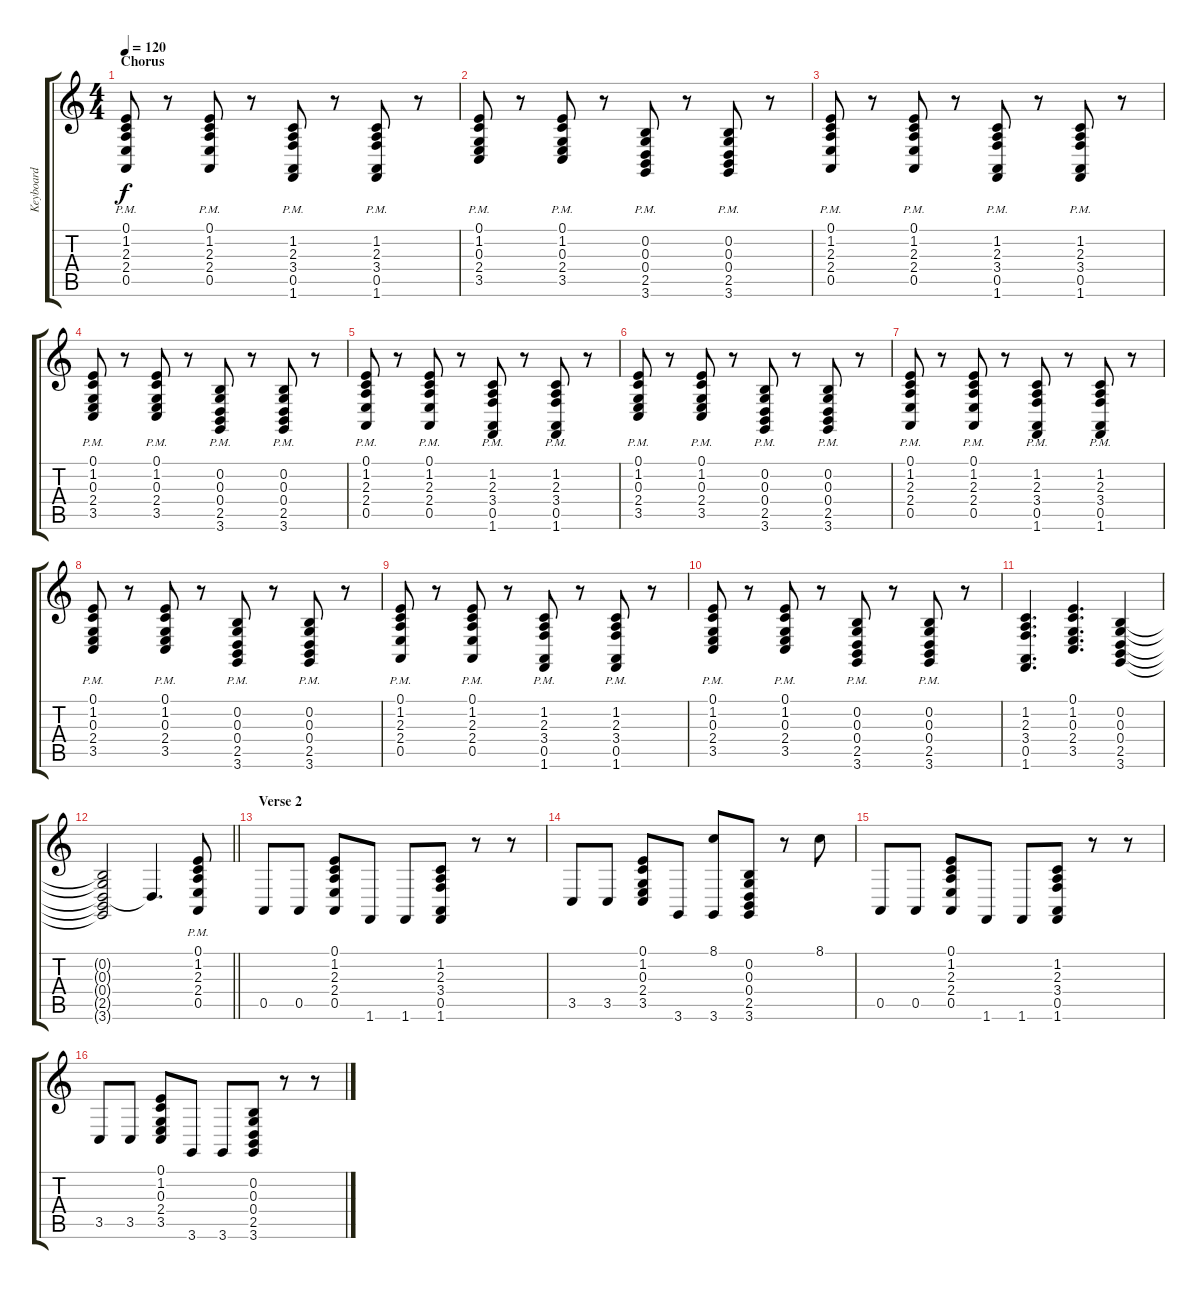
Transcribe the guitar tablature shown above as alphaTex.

\track ("Keyboard" "Keyboard") {instrument stringensemble1}
\staff {score tabs}
\tuning (E4 B3 G3 D3 A2 E2) {hide}
\ts (4 4)
\section ("" "Chorus")
\tempo 120
\clef g2
\ks c
(0.1{pm} 1.2{pm} 2.3{pm} 2.4{pm} 0.5{pm}).8{dy f} r.8 (0.1{pm} 1.2{pm} 2.3{pm} 2.4{pm} 0.5{pm}).8 r.8 (1.2{pm} 2.3{pm} 3.4{pm} 0.5{pm} 1.6{pm}).8 r.8 (1.2{pm} 2.3{pm} 3.4{pm} 0.5{pm} 1.6{pm}).8 r.8 |
(0.1{pm} 1.2{pm} 0.3{pm} 2.4{pm} 3.5{pm}).8 r.8 (0.1{pm} 1.2{pm} 0.3{pm} 2.4{pm} 3.5{pm}).8 r.8 (0.2{pm} 0.3{pm} 0.4{pm} 2.5{pm} 3.6{pm}).8 r.8 (0.2{pm} 0.3{pm} 0.4{pm} 2.5{pm} 3.6{pm}).8 r.8 |
(0.1{pm} 1.2{pm} 2.3{pm} 2.4{pm} 0.5{pm}).8 r.8 (0.1{pm} 1.2{pm} 2.3{pm} 2.4{pm} 0.5{pm}).8 r.8 (1.2{pm} 2.3{pm} 3.4{pm} 0.5{pm} 1.6{pm}).8 r.8 (1.2{pm} 2.3{pm} 3.4{pm} 0.5{pm} 1.6{pm}).8 r.8 |
(0.1{pm} 1.2{pm} 0.3{pm} 2.4{pm} 3.5{pm}).8 r.8 (0.1{pm} 1.2{pm} 0.3{pm} 2.4{pm} 3.5{pm}).8 r.8 (0.2{pm} 0.3{pm} 0.4{pm} 2.5{pm} 3.6{pm}).8 r.8 (0.2{pm} 0.3{pm} 0.4{pm} 2.5{pm} 3.6{pm}).8 r.8 |
(0.1{pm} 1.2{pm} 2.3{pm} 2.4{pm} 0.5{pm}).8 r.8 (0.1{pm} 1.2{pm} 2.3{pm} 2.4{pm} 0.5{pm}).8 r.8 (1.2{pm} 2.3{pm} 3.4{pm} 0.5{pm} 1.6{pm}).8 r.8 (1.2{pm} 2.3{pm} 3.4{pm} 0.5{pm} 1.6{pm}).8 r.8 |
(0.1{pm} 1.2{pm} 0.3{pm} 2.4{pm} 3.5{pm}).8 r.8 (0.1{pm} 1.2{pm} 0.3{pm} 2.4{pm} 3.5{pm}).8 r.8 (0.2{pm} 0.3{pm} 0.4{pm} 2.5{pm} 3.6{pm}).8 r.8 (0.2{pm} 0.3{pm} 0.4{pm} 2.5{pm} 3.6{pm}).8 r.8 |
(0.1{pm} 1.2{pm} 2.3{pm} 2.4{pm} 0.5{pm}).8 r.8 (0.1{pm} 1.2{pm} 2.3{pm} 2.4{pm} 0.5{pm}).8 r.8 (1.2{pm} 2.3{pm} 3.4{pm} 0.5{pm} 1.6{pm}).8 r.8 (1.2{pm} 2.3{pm} 3.4{pm} 0.5{pm} 1.6{pm}).8 r.8 |
(0.1{pm} 1.2{pm} 0.3{pm} 2.4{pm} 3.5{pm}).8 r.8 (0.1{pm} 1.2{pm} 0.3{pm} 2.4{pm} 3.5{pm}).8 r.8 (0.2{pm} 0.3{pm} 0.4{pm} 2.5{pm} 3.6{pm}).8 r.8 (0.2{pm} 0.3{pm} 0.4{pm} 2.5{pm} 3.6{pm}).8 r.8 |
(0.1{pm} 1.2{pm} 2.3{pm} 2.4{pm} 0.5{pm}).8 r.8 (0.1{pm} 1.2{pm} 2.3{pm} 2.4{pm} 0.5{pm}).8 r.8 (1.2{pm} 2.3{pm} 3.4{pm} 0.5{pm} 1.6{pm}).8 r.8 (1.2{pm} 2.3{pm} 3.4{pm} 0.5{pm} 1.6{pm}).8 r.8 |
(0.1{pm} 1.2{pm} 0.3{pm} 2.4{pm} 3.5{pm}).8 r.8 (0.1{pm} 1.2{pm} 0.3{pm} 2.4{pm} 3.5{pm}).8 r.8 (0.2{pm} 0.3{pm} 0.4{pm} 2.5{pm} 3.6{pm}).8 r.8 (0.2{pm} 0.3{pm} 0.4{pm} 2.5{pm} 3.6{pm}).8 r.8 |
(1.2 2.3 3.4 0.5 1.6).4{d} (0.1 1.2 0.3 2.4 3.5).4{d} (0.2 0.3 0.4 2.5 3.6).4 |
\barLineRight lightlight
(0.2{t} 0.3{t} 0.4{t} 2.5{t} 3.6{t}).2 0.4{t}.4{d} (0.1{pm} 1.2{pm} 2.3 2.4{pm} 0.5{pm}).8 |
\section ("" "Verse 2")
0.5.8 0.5.8 (0.1 1.2 2.3 2.4 0.5).8 1.6.8 1.6.8 (1.2 2.3 3.4 0.5 1.6).8 r.8 r.8 |
3.5.8 3.5.8 (0.1 1.2 0.3 2.4 3.5).8 3.6.8 (8.1 3.6).8 (0.2 0.3 0.4 2.5 3.6).8 r.8 8.1.8 |
0.5.8 0.5.8 (0.1 1.2 2.3 2.4 0.5).8 1.6.8 1.6.8 (1.2 2.3 3.4 0.5 1.6).8 r.8 r.8 |
3.5.8 3.5.8 (0.1 1.2 0.3 2.4 3.5).8 3.6.8 3.6.8 (0.2 0.3 0.4 2.5 3.6).8 r.8 r.8
